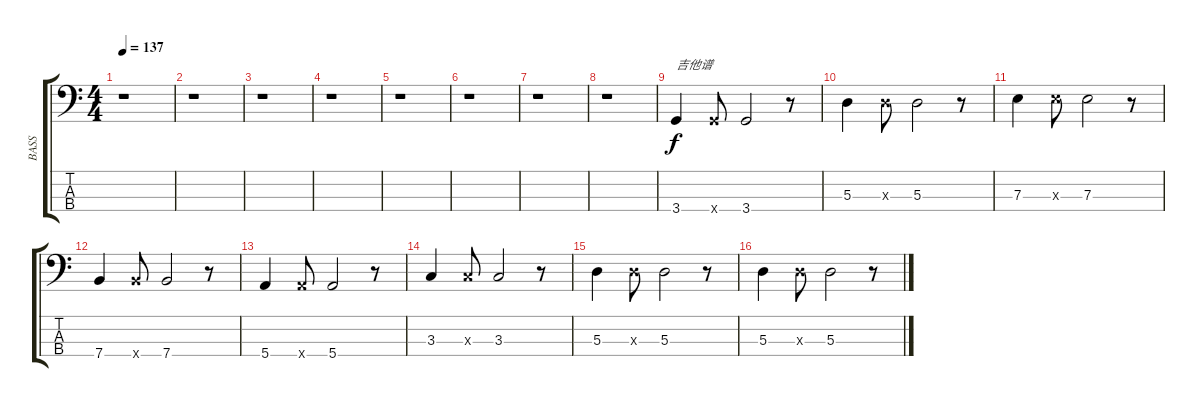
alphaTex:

\track ("BASS" "BASS") {instrument acousticbass}
\staff {score tabs}
\tuning (G2 D2 A1 E1) {hide}
\ts (4 4)
\tempo 137
\clef f4
\ks c
r.1{dy f instrument acousticbass} |
r.1 |
r.1 |
r.1 |
r.1 |
r.1 |
r.1 |
r.1 |
3.4.4{txt "吉他谱"} 3.4{x}.8 3.4.2 r.8 |
5.3.4 5.3{x}.8 5.3.2 r.8 |
7.3.4 7.3{x}.8 7.3.2 r.8 |
7.4.4 7.4{x}.8 7.4.2 r.8 |
5.4.4 5.4{x}.8 5.4.2 r.8 |
3.3.4 3.3{x}.8 3.3.2 r.8 |
5.3.4 5.3{x}.8 5.3.2 r.8 |
5.3.4 5.3{x}.8 5.3.2 r.8
